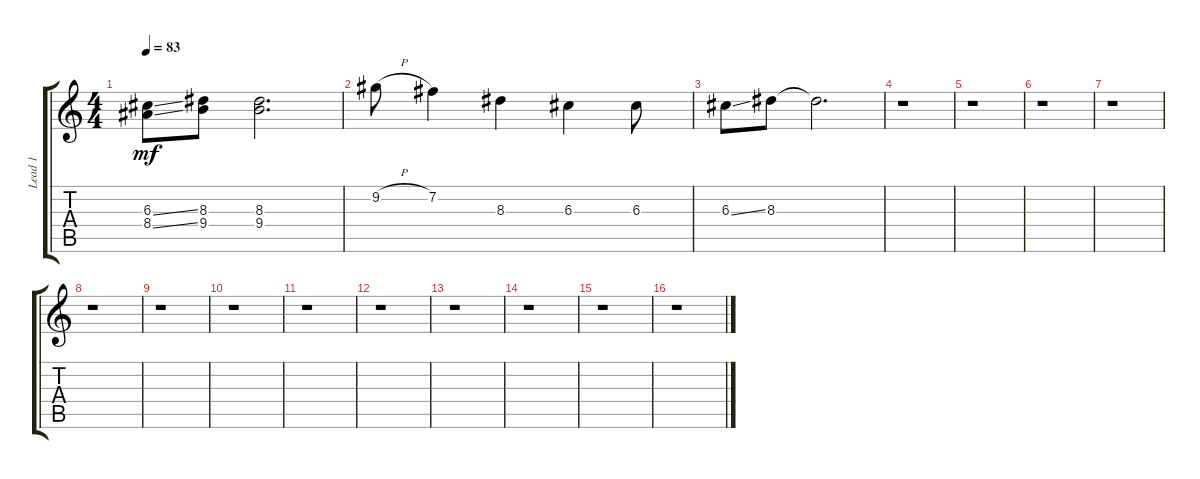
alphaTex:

\track ("Lead 1" "Lead 1") {instrument acousticguitarsteel}
\staff {score tabs}
\tuning (E4 B3 G3 D3 A2 E2) {hide}
\ts (4 4)
\tempo 83
\clef g2
\ks c
(6.3{ss} 8.4{ss}).8{dy mf} (8.3 9.4).8 (8.3 9.4).2{d} |
9.2{h}.8 7.2.4 8.3.4 6.3.4 6.3.8 |
6.3{ss}.8 8.3.8 8.3{t}.2{d} |
r.1 |
r.1 |
r.1 |
r.1 |
r.1 |
r.1 |
r.1 |
r.1 |
r.1 |
r.1 |
r.1 |
r.1 |
r.1
